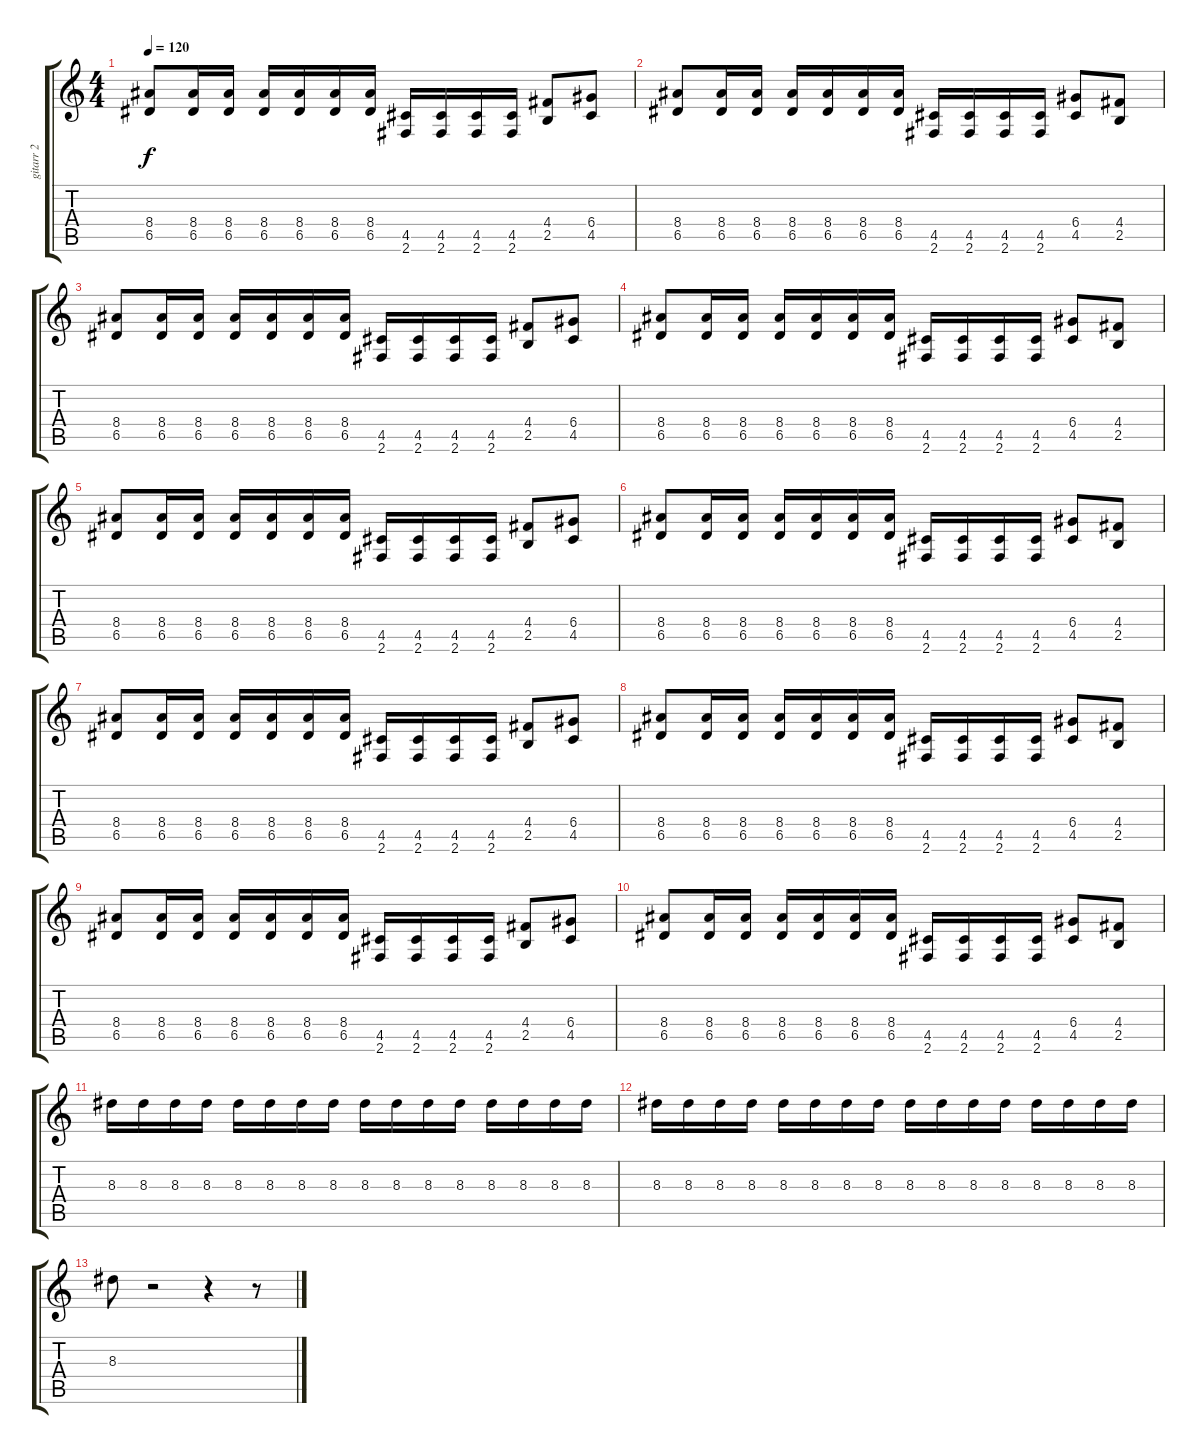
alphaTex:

\track ("gitarr 2" "gitarr 2") {instrument overdrivenguitar}
\staff {score tabs}
\tuning (E4 B3 G3 D3 A2 E2) {hide}
\ts (4 4)
\tempo 120
\clef g2
\ks c
(8.4 6.5).8{dy f} (8.4 6.5).16 (8.4 6.5).16 (8.4 6.5).16 (8.4 6.5).16 (8.4 6.5).16 (8.4 6.5).16 (4.5 2.6).16 (4.5 2.6).16 (4.5 2.6).16 (4.5 2.6).16 (4.4 2.5).8 (6.4 4.5).8 |
(8.4 6.5).8 (8.4 6.5).16 (8.4 6.5).16 (8.4 6.5).16 (8.4 6.5).16 (8.4 6.5).16 (8.4 6.5).16 (4.5 2.6).16 (4.5 2.6).16 (4.5 2.6).16 (4.5 2.6).16 (6.4 4.5).8 (4.4 2.5).8 |
(8.4 6.5).8 (8.4 6.5).16 (8.4 6.5).16 (8.4 6.5).16 (8.4 6.5).16 (8.4 6.5).16 (8.4 6.5).16 (4.5 2.6).16 (4.5 2.6).16 (4.5 2.6).16 (4.5 2.6).16 (4.4 2.5).8 (6.4 4.5).8 |
(8.4 6.5).8 (8.4 6.5).16 (8.4 6.5).16 (8.4 6.5).16 (8.4 6.5).16 (8.4 6.5).16 (8.4 6.5).16 (4.5 2.6).16 (4.5 2.6).16 (4.5 2.6).16 (4.5 2.6).16 (6.4 4.5).8 (4.4 2.5).8 |
(8.4 6.5).8 (8.4 6.5).16 (8.4 6.5).16 (8.4 6.5).16 (8.4 6.5).16 (8.4 6.5).16 (8.4 6.5).16 (4.5 2.6).16 (4.5 2.6).16 (4.5 2.6).16 (4.5 2.6).16 (4.4 2.5).8 (6.4 4.5).8 |
(8.4 6.5).8 (8.4 6.5).16 (8.4 6.5).16 (8.4 6.5).16 (8.4 6.5).16 (8.4 6.5).16 (8.4 6.5).16 (4.5 2.6).16 (4.5 2.6).16 (4.5 2.6).16 (4.5 2.6).16 (6.4 4.5).8 (4.4 2.5).8 |
(8.4 6.5).8 (8.4 6.5).16 (8.4 6.5).16 (8.4 6.5).16 (8.4 6.5).16 (8.4 6.5).16 (8.4 6.5).16 (4.5 2.6).16 (4.5 2.6).16 (4.5 2.6).16 (4.5 2.6).16 (4.4 2.5).8 (6.4 4.5).8 |
(8.4 6.5).8 (8.4 6.5).16 (8.4 6.5).16 (8.4 6.5).16 (8.4 6.5).16 (8.4 6.5).16 (8.4 6.5).16 (4.5 2.6).16 (4.5 2.6).16 (4.5 2.6).16 (4.5 2.6).16 (6.4 4.5).8 (4.4 2.5).8 |
(8.4 6.5).8 (8.4 6.5).16 (8.4 6.5).16 (8.4 6.5).16 (8.4 6.5).16 (8.4 6.5).16 (8.4 6.5).16 (4.5 2.6).16 (4.5 2.6).16 (4.5 2.6).16 (4.5 2.6).16 (4.4 2.5).8 (6.4 4.5).8 |
(8.4 6.5).8 (8.4 6.5).16 (8.4 6.5).16 (8.4 6.5).16 (8.4 6.5).16 (8.4 6.5).16 (8.4 6.5).16 (4.5 2.6).16 (4.5 2.6).16 (4.5 2.6).16 (4.5 2.6).16 (6.4 4.5).8 (4.4 2.5).8 |
8.3.16 8.3.16 8.3.16 8.3.16 8.3.16 8.3.16 8.3.16 8.3.16 8.3.16 8.3.16 8.3.16 8.3.16 8.3.16 8.3.16 8.3.16 8.3.16 |
8.3.16 8.3.16 8.3.16 8.3.16 8.3.16 8.3.16 8.3.16 8.3.16 8.3.16 8.3.16 8.3.16 8.3.16 8.3.16 8.3.16 8.3.16 8.3.16 |
8.3.8 r.2 r.4 r.8
